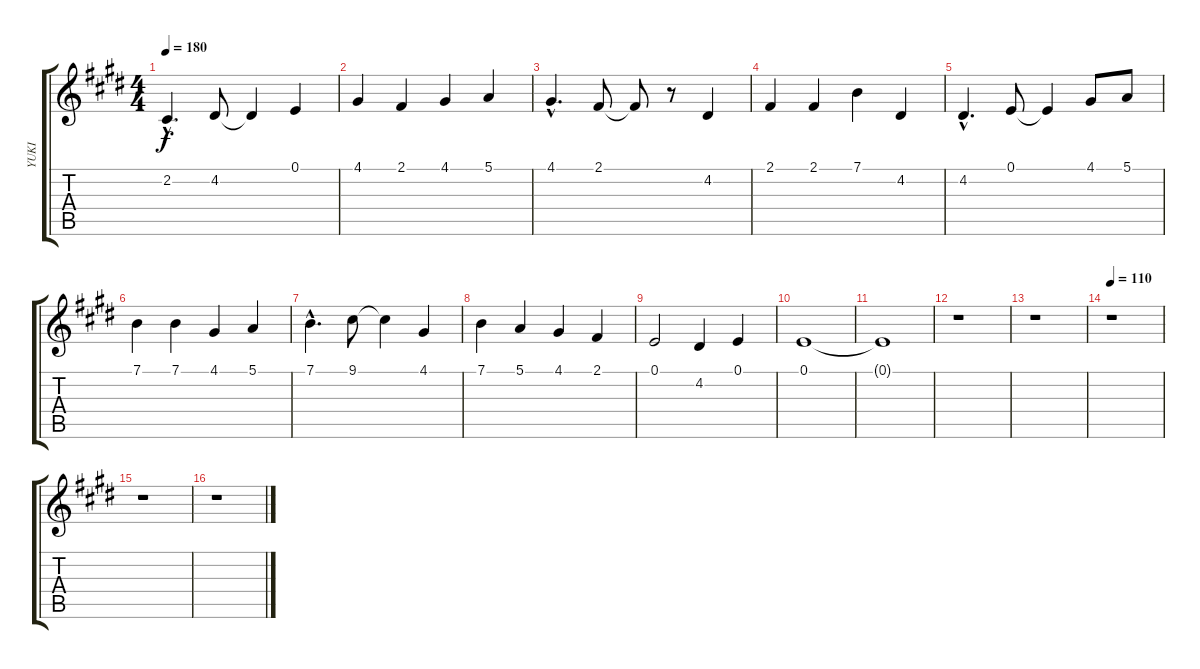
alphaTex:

\track ("YUKI" "YUKI") {instrument churchorgan}
\staff {score tabs}
\tuning (E4 B3 G3 D3 A2 E2) {hide}
\ts (4 4)
\tempo 180
\clef g2
\ks e
2.2{hac}.4{d dy f} 4.2.8 4.2{t}.4 0.1.4 |
4.1.4 2.1.4 4.1.4 5.1.4 |
4.1{hac}.4{d} 2.1.8 2.1{t}.8 r.8 4.2.4 |
2.1.4 2.1.4 7.1.4 4.2.4 |
4.2{hac}.4{d} 0.1.8 0.1{t}.4 4.1.8 5.1.8 |
7.1.4 7.1.4 4.1.4 5.1.4 |
7.1{hac}.4{d} 9.1.8 9.1{t}.4 4.1.4 |
7.1.4 5.1.4 4.1.4 2.1.4 |
0.1.2 4.2.4 0.1.4 |
0.1.1 |
0.1{t}.1 |
r.1 |
r.1 |
\tempo 110
r.1 |
r.1 |
r.1
